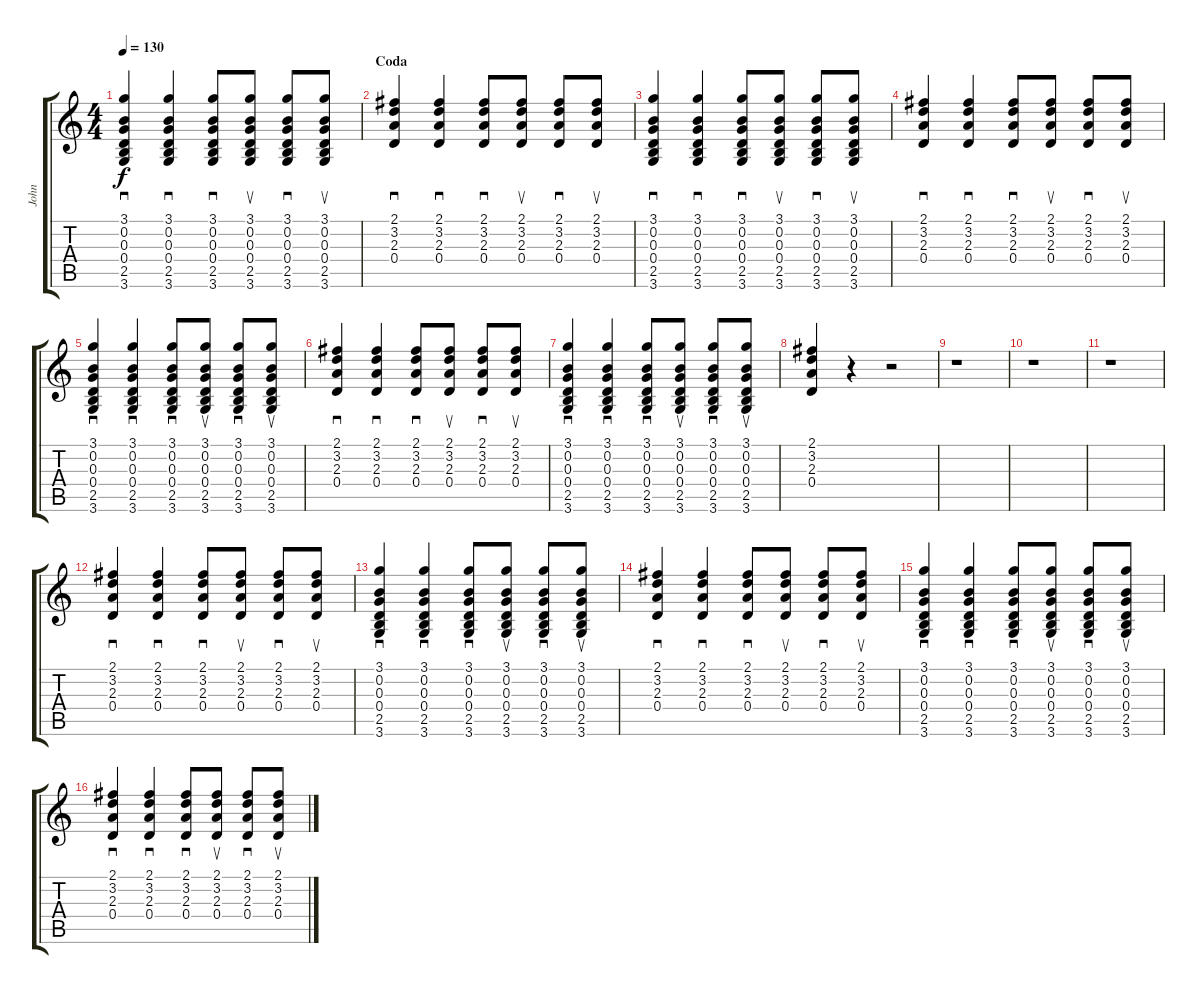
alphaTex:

\track ("John" "John") {instrument acousticguitarsteel}
\staff {score tabs}
\tuning (E4 B3 G3 D3 A2 E2) {hide}
\ts (4 4)
\tempo 130
\clef g2
\ks c
(3.1 0.2 0.3 0.4 2.5 3.6).4{sd dy f} (3.1 0.2 0.3 0.4 2.5 3.6).4{sd} (3.1 0.2 0.3 0.4 2.5 3.6).8{sd} (3.1 0.2 0.3 0.4 2.5 3.6).8{su} (3.1 0.2 0.3 0.4 2.5 3.6).8{sd} (3.1 0.2 0.3 0.4 2.5 3.6).8{su} |
\section ("" "Coda")
(2.1 3.2 2.3 0.4).4{sd} (2.1 3.2 2.3 0.4).4{sd} (2.1 3.2 2.3 0.4).8{sd} (2.1 3.2 2.3 0.4).8{su} (2.1 3.2 2.3 0.4).8{sd} (2.1 3.2 2.3 0.4).8{su} |
(3.1 0.2 0.3 0.4 2.5 3.6).4{sd} (3.1 0.2 0.3 0.4 2.5 3.6).4{sd} (3.1 0.2 0.3 0.4 2.5 3.6).8{sd} (3.1 0.2 0.3 0.4 2.5 3.6).8{su} (3.1 0.2 0.3 0.4 2.5 3.6).8{sd} (3.1 0.2 0.3 0.4 2.5 3.6).8{su} |
(2.1 3.2 2.3 0.4).4{sd} (2.1 3.2 2.3 0.4).4{sd} (2.1 3.2 2.3 0.4).8{sd} (2.1 3.2 2.3 0.4).8{su} (2.1 3.2 2.3 0.4).8{sd} (2.1 3.2 2.3 0.4).8{su} |
(3.1 0.2 0.3 0.4 2.5 3.6).4{sd} (3.1 0.2 0.3 0.4 2.5 3.6).4{sd} (3.1 0.2 0.3 0.4 2.5 3.6).8{sd} (3.1 0.2 0.3 0.4 2.5 3.6).8{su} (3.1 0.2 0.3 0.4 2.5 3.6).8{sd} (3.1 0.2 0.3 0.4 2.5 3.6).8{su} |
(2.1 3.2 2.3 0.4).4{sd} (2.1 3.2 2.3 0.4).4{sd} (2.1 3.2 2.3 0.4).8{sd} (2.1 3.2 2.3 0.4).8{su} (2.1 3.2 2.3 0.4).8{sd} (2.1 3.2 2.3 0.4).8{su} |
(3.1 0.2 0.3 0.4 2.5 3.6).4{sd} (3.1 0.2 0.3 0.4 2.5 3.6).4{sd} (3.1 0.2 0.3 0.4 2.5 3.6).8{sd} (3.1 0.2 0.3 0.4 2.5 3.6).8{su} (3.1 0.2 0.3 0.4 2.5 3.6).8{sd} (3.1 0.2 0.3 0.4 2.5 3.6).8{su} |
(2.1 3.2 2.3 0.4).4 r.4 r.2 |
r.1 |
r.1 |
r.1 |
(2.1 3.2 2.3 0.4).4{sd} (2.1 3.2 2.3 0.4).4{sd} (2.1 3.2 2.3 0.4).8{sd} (2.1 3.2 2.3 0.4).8{su} (2.1 3.2 2.3 0.4).8{sd} (2.1 3.2 2.3 0.4).8{su} |
(3.1 0.2 0.3 0.4 2.5 3.6).4{sd} (3.1 0.2 0.3 0.4 2.5 3.6).4{sd} (3.1 0.2 0.3 0.4 2.5 3.6).8{sd} (3.1 0.2 0.3 0.4 2.5 3.6).8{su} (3.1 0.2 0.3 0.4 2.5 3.6).8{sd} (3.1 0.2 0.3 0.4 2.5 3.6).8{su} |
(2.1 3.2 2.3 0.4).4{sd} (2.1 3.2 2.3 0.4).4{sd} (2.1 3.2 2.3 0.4).8{sd} (2.1 3.2 2.3 0.4).8{su} (2.1 3.2 2.3 0.4).8{sd} (2.1 3.2 2.3 0.4).8{su} |
(3.1 0.2 0.3 0.4 2.5 3.6).4{sd} (3.1 0.2 0.3 0.4 2.5 3.6).4{sd} (3.1 0.2 0.3 0.4 2.5 3.6).8{sd} (3.1 0.2 0.3 0.4 2.5 3.6).8{su} (3.1 0.2 0.3 0.4 2.5 3.6).8{sd} (3.1 0.2 0.3 0.4 2.5 3.6).8{su} |
(2.1 3.2 2.3 0.4).4{sd} (2.1 3.2 2.3 0.4).4{sd} (2.1 3.2 2.3 0.4).8{sd} (2.1 3.2 2.3 0.4).8{su} (2.1 3.2 2.3 0.4).8{sd} (2.1 3.2 2.3 0.4).8{su}
